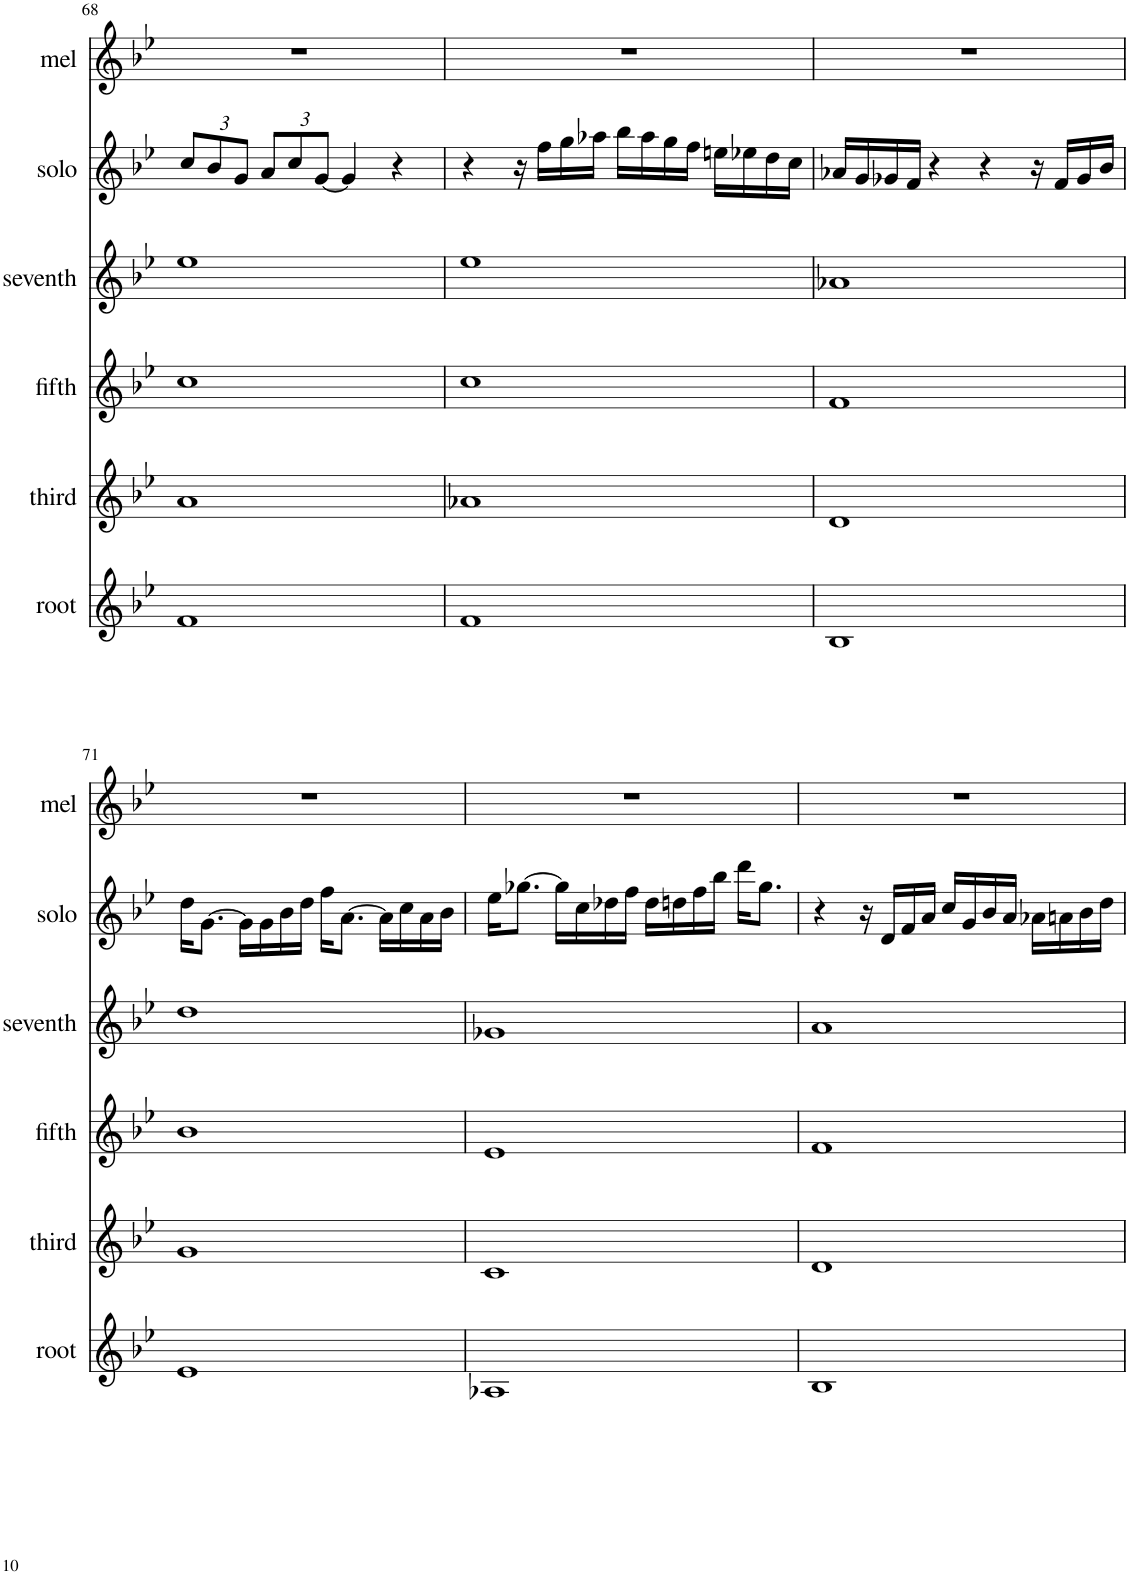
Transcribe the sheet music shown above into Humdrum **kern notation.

**kern	**kern	**kern	**kern	**kern	**kern
*part6	*part5	*part4	*part3	*part2	*part1
*staff6	*staff5	*staff4	*staff3	*staff2	*staff1
*I"root	*I"third	*I"fifth	*I"seventh	*I"solo	*I"mel
*I'root	*I'third	*I'fifth	*I'seventh	*I'solo	*I'mel
!!LO:PB:g=z
*clefG2	*clefG2	*clefG2	*clefG2	*clefG2	*clefG2
*k[b-e-]	*k[b-e-]	*k[b-e-]	*k[b-e-]	*k[b-e-]	*k[b-e-]
*M4/4	*M4/4	*M4/4	*M4/4	*M4/4	*M4/4
*	*	*	*	*Xbrackettup	*
=68	=68	=68	=68	=68	=68
1f	1a	1cc	1ee-	12cc/L	1r
.	.	.	.	12b-/	.
.	.	.	.	12g/J	.
.	.	.	.	12a/L	.
.	.	.	.	12cc/	.
.	.	.	.	[12g/J	.
.	.	.	.	4g/]	.
.	.	.	.	4r	.
=69	=69	=69	=69	=69	=69
1f	1a-X	1cc	1ee-	4r	1r
.	.	.	.	16r	.
.	.	.	.	16ff\LL	.
.	.	.	.	16gg\	.
.	.	.	.	16aa-X\JJ	.
.	.	.	.	16bb-\LL	.
.	.	.	.	16aa-\	.
.	.	.	.	16gg\	.
.	.	.	.	16ff\JJ	.
.	.	.	.	16een\LL	.
.	.	.	.	16ee-X\	.
.	.	.	.	16dd\	.
.	.	.	.	16cc\JJ	.
=70	=70	=70	=70	=70	=70
1B-	1d	1f	1a-X	16a-X/LL	1r
.	.	.	.	16g/	.
.	.	.	.	16g-X/	.
.	.	.	.	16f/JJ	.
.	.	.	.	4r	.
.	.	.	.	4r	.
.	.	.	.	16r	.
.	.	.	.	16f/LL	.
.	.	.	.	16g-/	.
.	.	.	.	16b-/JJ	.
!!LO:LB:g=z
=71	=71	=71	=71	=71	=71
1e-	1g	1b-	1dd	16dd\KL	1r
.	.	.	.	[8.g\J	.
.	.	.	.	16g\LL]	.
.	.	.	.	16g\	.
.	.	.	.	16b-\	.
.	.	.	.	16dd\JJ	.
.	.	.	.	16ff\KL	.
.	.	.	.	[8.a\J	.
.	.	.	.	16a\LL]	.
.	.	.	.	16cc\	.
.	.	.	.	16a\	.
.	.	.	.	16b-\JJ	.
=72	=72	=72	=72	=72	=72
1A-X	1c	1e-	1g-X	16ee-\KL	1r
.	.	.	.	[8.gg-X\J	.
.	.	.	.	16gg-\LL]	.
.	.	.	.	16cc\	.
.	.	.	.	16dd-X\	.
.	.	.	.	16ff\JJ	.
.	.	.	.	16dd-\LL	.
.	.	.	.	16ddn\	.
.	.	.	.	16ff\	.
.	.	.	.	16bb-\JJ	.
.	.	.	.	16ddd\KL	.
.	.	.	.	8.gg-\J	.
=73	=73	=73	=73	=73	=73
1B-	1d	1f	1a	4r	1r
.	.	.	.	16r	.
.	.	.	.	16d/LL	.
.	.	.	.	16f/	.
.	.	.	.	16a/JJ	.
.	.	.	.	16cc/LL	.
.	.	.	.	16g/	.
.	.	.	.	16b-/	.
.	.	.	.	16a/JJ	.
.	.	.	.	16a-X\LL	.
.	.	.	.	16an\	.
.	.	.	.	16b-\	.
.	.	.	.	16dd\JJ	.
=	=	=	=	=	=
*-	*-	*-	*-	*-	*-
